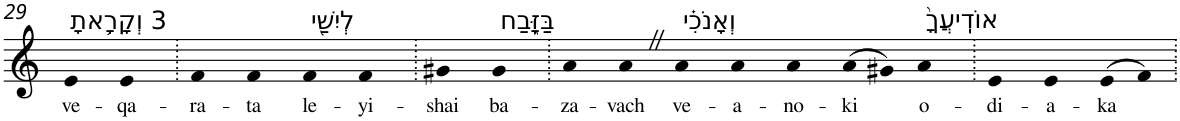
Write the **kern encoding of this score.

**kern	**text
*part1	*part1
*staff1	*staff1
*I"Piano	*
*I'Pno	*
!!LO:PB:g=z
*clefG2	*
*k[]	*
=29	=29
!LO:TX:a:t=3 וְקָרָ֥אתָ	!
!	!LO:LY:b
4e	ve-
!	!LO:LY:b
4e	-qa-
=30.	=30.
!	!LO:LY:b
4f	-ra-
!	!LO:LY:b
4f	-ta
!LO:TX:a:t=לְיִשַׁ֖י	!
!	!LO:LY:b
4f	le-
!	!LO:LY:b
4f	-yi-
=31.	=31.
!	!LO:LY:b
4g#X	-shai
!LO:TX:a:t=בַּזָּ֑בַח	!
!	!LO:LY:b
4g#	ba-
=32.	=32.
!	!LO:LY:b
4a	-za-
!	!LO:LY:b
4aZ	-vach
!LO:TX:a:t=וְאָנֹכִ֗י	!
!	!LO:LY:b
4a	ve-
!	!LO:LY:b
4a	-a-
!	!LO:LY:b
4a	-no-
!	!LO:LY:b
(>8a	-ki
8g#X)	.
!LO:TX:a:t=אוֹדִֽיעֲךָ֙	!
!	!LO:LY:b
4a	o-
=33.	=33.
!	!LO:LY:b
4e	-di-
!	!LO:LY:b
4e	-a-
!	!LO:LY:b
(>8e	-ka
8f)	.
=.	=.
*-	*-
